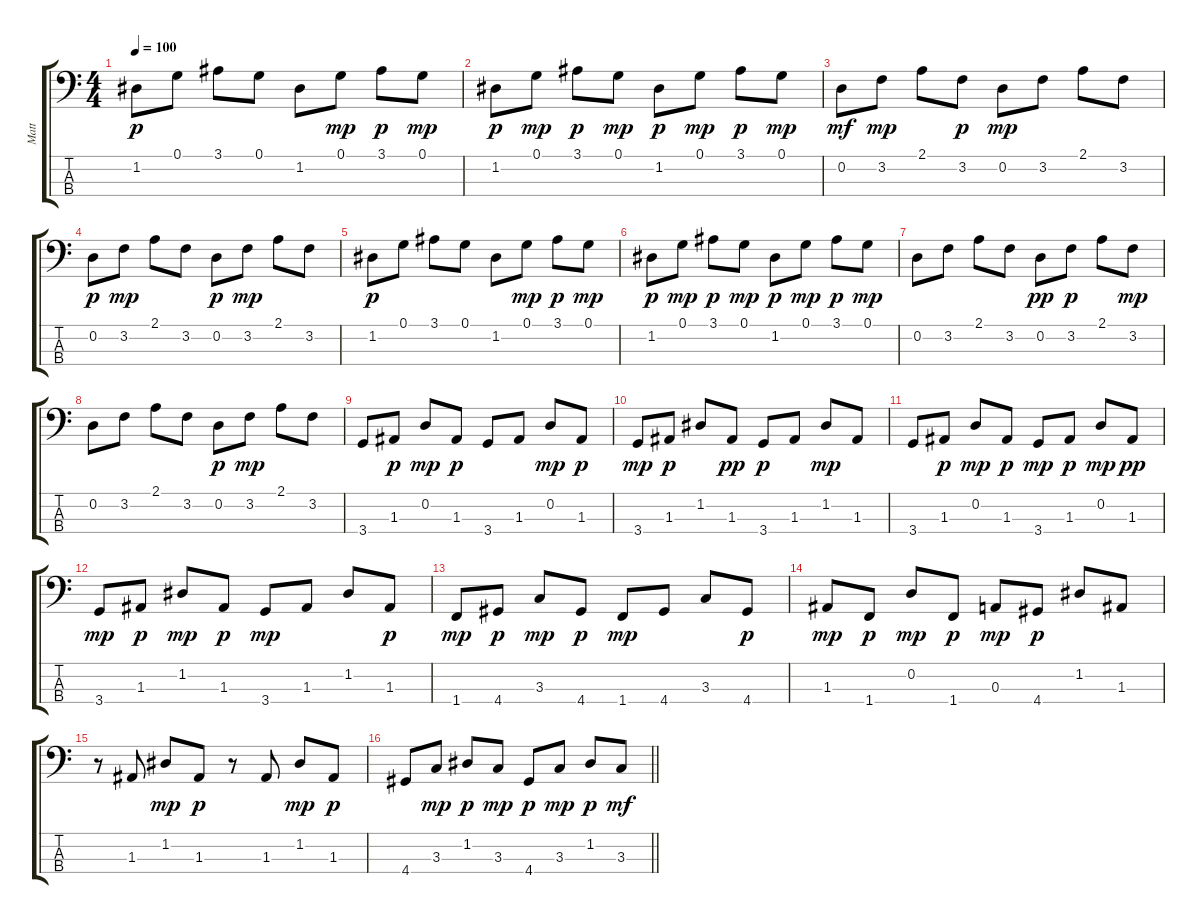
\track ("Matt" "Matt") {instrument electricbassfinger}
\staff {score tabs}
\tuning (G2 D2 A1 E1) {hide}
\ts (4 4)
\tempo 100
\clef f4
\ks c
1.2.8{dy p} 0.1.8 3.1.8 0.1.8 1.2.8 0.1.8{dy mp} 3.1.8{dy p} 0.1.8{dy mp} |
1.2.8{dy p} 0.1.8{dy mp} 3.1.8{dy p} 0.1.8{dy mp} 1.2.8{dy p} 0.1.8{dy mp} 3.1.8{dy p} 0.1.8{dy mp} |
0.2.8{dy mf} 3.2.8{dy mp} 2.1.8 3.2.8{dy p} 0.2.8{dy mp} 3.2.8 2.1.8 3.2.8 |
0.2.8{dy p} 3.2.8{dy mp} 2.1.8 3.2.8 0.2.8{dy p} 3.2.8{dy mp} 2.1.8 3.2.8 |
1.2.8{dy p} 0.1.8 3.1.8 0.1.8 1.2.8 0.1.8{dy mp} 3.1.8{dy p} 0.1.8{dy mp} |
1.2.8{dy p} 0.1.8{dy mp} 3.1.8{dy p} 0.1.8{dy mp} 1.2.8{dy p} 0.1.8{dy mp} 3.1.8{dy p} 0.1.8{dy mp} |
0.2.8 3.2.8 2.1.8 3.2.8 0.2.8{dy pp} 3.2.8{dy p} 2.1.8 3.2.8{dy mp} |
0.2.8 3.2.8 2.1.8 3.2.8 0.2.8{dy p} 3.2.8{dy mp} 2.1.8 3.2.8 |
3.4.8 1.3.8{dy p} 0.2.8{dy mp} 1.3.8{dy p} 3.4.8 1.3.8 0.2.8{dy mp} 1.3.8{dy p} |
3.4.8{dy mp} 1.3.8{dy p} 1.2.8 1.3.8{dy pp} 3.4.8{dy p} 1.3.8 1.2.8{dy mp} 1.3.8 |
3.4.8 1.3.8{dy p} 0.2.8{dy mp} 1.3.8{dy p} 3.4.8{dy mp} 1.3.8{dy p} 0.2.8{dy mp} 1.3.8{dy pp} |
3.4.8{dy mp} 1.3.8{dy p} 1.2.8{dy mp} 1.3.8{dy p} 3.4.8{dy mp} 1.3.8 1.2.8 1.3.8{dy p} |
1.4.8{dy mp} 4.4.8{dy p} 3.3.8{dy mp} 4.4.8{dy p} 1.4.8{dy mp} 4.4.8 3.3.8 4.4.8{dy p} |
1.3.8{dy mp} 1.4.8{dy p} 0.2.8{dy mp} 1.4.8{dy p} 0.3.8{dy mp} 4.4.8{dy p} 1.2.8 1.3.8 |
r.8 1.3.8 1.2.8{dy mp} 1.3.8{dy p} r.8 1.3.8 1.2.8{dy mp} 1.3.8{dy p} |
\barLineRight lightlight
4.4.8 3.3.8{dy mp} 1.2.8{dy p} 3.3.8{dy mp} 4.4.8{dy p} 3.3.8{dy mp} 1.2.8{dy p} 3.3.8{dy mf}
